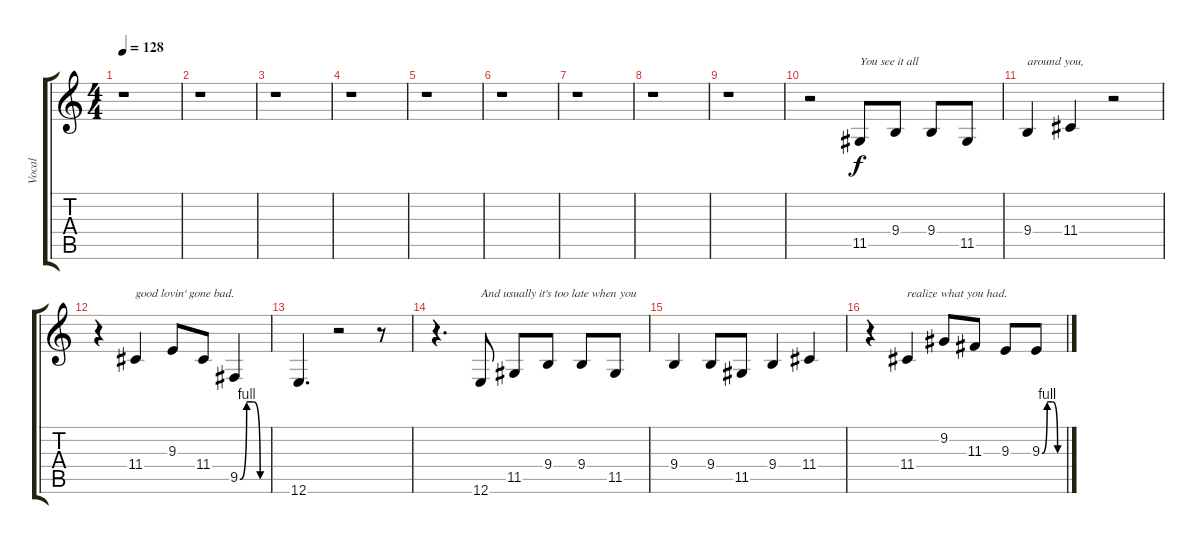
\track ("Vocal" "Vocal") {instrument lead2sawtooth}
\staff {score tabs}
\tuning (E4 B3 G3 D3 A2 E2) {hide}
\ts (4 4)
\tempo 128
\clef g2
\ks c
r.1{dy f instrument lead2sawtooth} |
r.1 |
r.1 |
r.1 |
r.1 |
r.1 |
r.1 |
r.1 |
r.1 |
r.2 11.5.8{txt "You see it all"} 9.4.8 9.4.8 11.5.8 |
9.4.4{txt "around you, "} 11.4.4 r.2 |
r.4 11.4.4{txt "good lovin' gone bad."} 9.3.8 11.4.8 9.5{be (custom 0 0 15 4 30 4 45 0 60 0)}.4 |
12.6.4{d} r.2 r.8 |
r.4{d} 12.6.8{txt "And usually it's too late when you"} 11.5.8 9.4.8 9.4.8 11.5.8 |
9.4.4 9.4.8 11.5.8 9.4.4 11.4.4 |
r.4 11.4.4{txt "realize what you had."} 9.2.8 11.3.8 9.3.8 9.3{be (custom 0 0 15 4 30 4 45 0 60 0)}.8
